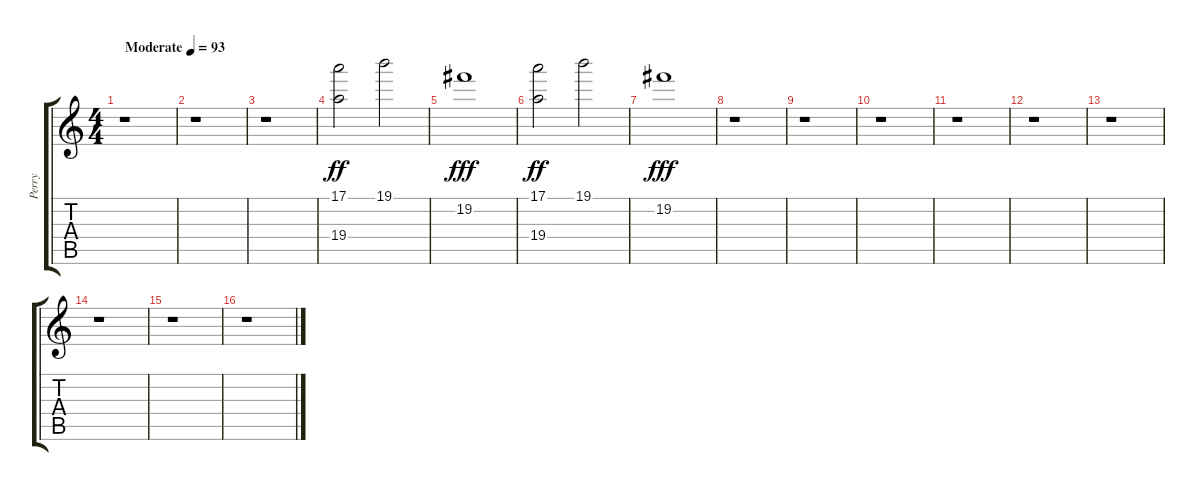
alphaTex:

\track ("Perry" "Perry") {instrument distortionguitar}
\staff {score tabs}
\tuning (E4 B3 G3 D3 A2 E2) {hide}
\ts (4 4)
\tempo (93 "Moderate")
\clef g2
\ks c
r.1{dy ff instrument distortionguitar} |
r.1 |
r.1 |
(17.1 19.4).2 19.1.2 |
19.2.1{dy fff} |
(17.1 19.4).2{dy ff} 19.1.2 |
19.2.1{dy fff} |
r.1 |
r.1 |
r.1 |
r.1 |
r.1 |
r.1 |
r.1 |
r.1 |
r.1
